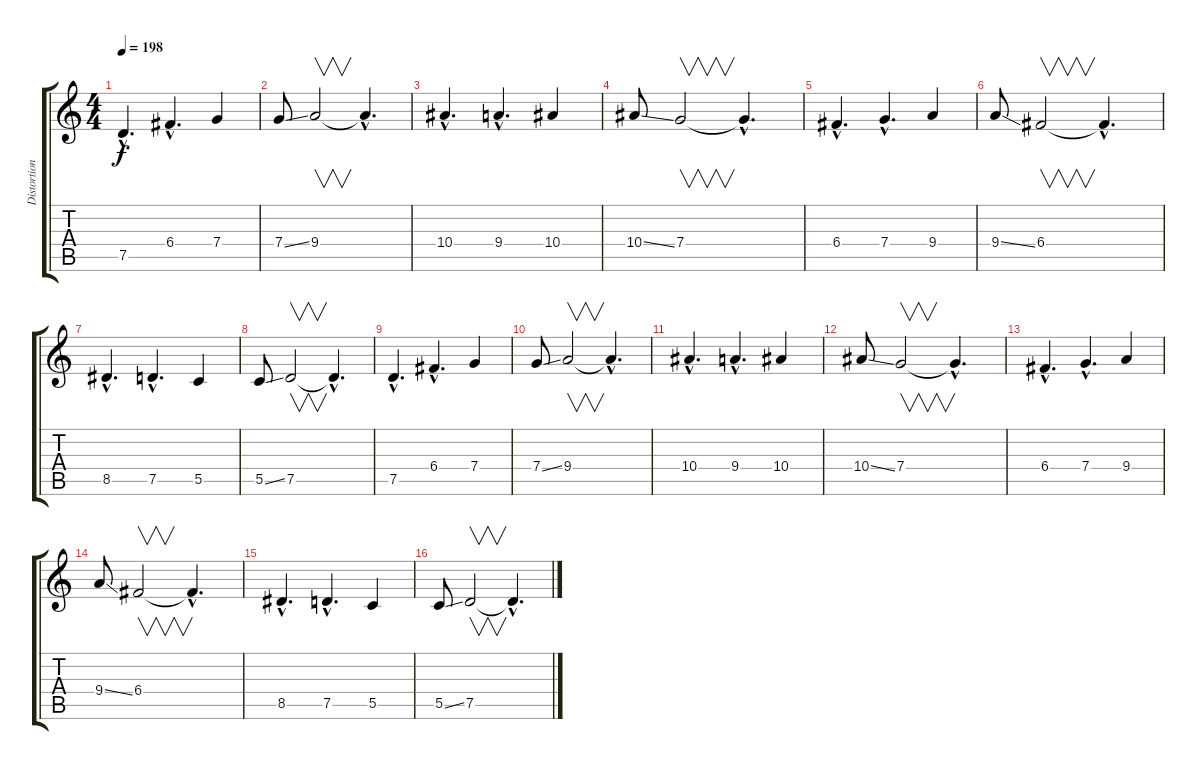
\track ("Distortion Guitar" "Distortion") {instrument distortionguitar}
\staff {score tabs}
\tuning (D4 A3 F3 C3 G2 D2) {hide}
\ts (4 4)
\tempo 198
\clef g2
\ks c
7.5{hac}.4{d dy f volume 16 balance 0 instrument distortionguitar} 6.4{hac}.4{d} 7.4.4 |
7.4{ss}.8 9.4.2{v} 9.4{hac t}.4{d} |
10.4{hac}.4{d} 9.4{hac}.4{d} 10.4.4 |
10.4{ss}.8 7.4.2{v} 7.4{hac t}.4{d} |
6.4{hac}.4{d} 7.4{hac}.4{d} 9.4.4 |
9.4{ss}.8 6.4.2{v} 6.4{hac t}.4{d} |
8.5{hac}.4{d} 7.5{hac}.4{d} 5.5.4 |
5.5{ss}.8 7.5.2{v} 7.5{hac t}.4{d} |
7.5{hac}.4{d} 6.4{hac}.4{d} 7.4.4 |
7.4{ss}.8 9.4.2{v} 9.4{hac t}.4{d} |
10.4{hac}.4{d} 9.4{hac}.4{d} 10.4.4 |
10.4{ss}.8 7.4.2{v} 7.4{hac t}.4{d} |
6.4{hac}.4{d} 7.4{hac}.4{d} 9.4.4 |
9.4{ss}.8 6.4.2{v} 6.4{hac t}.4{d} |
8.5{hac}.4{d} 7.5{hac}.4{d} 5.5.4 |
5.5{ss}.8 7.5.2{v} 7.5{hac t}.4{d}
